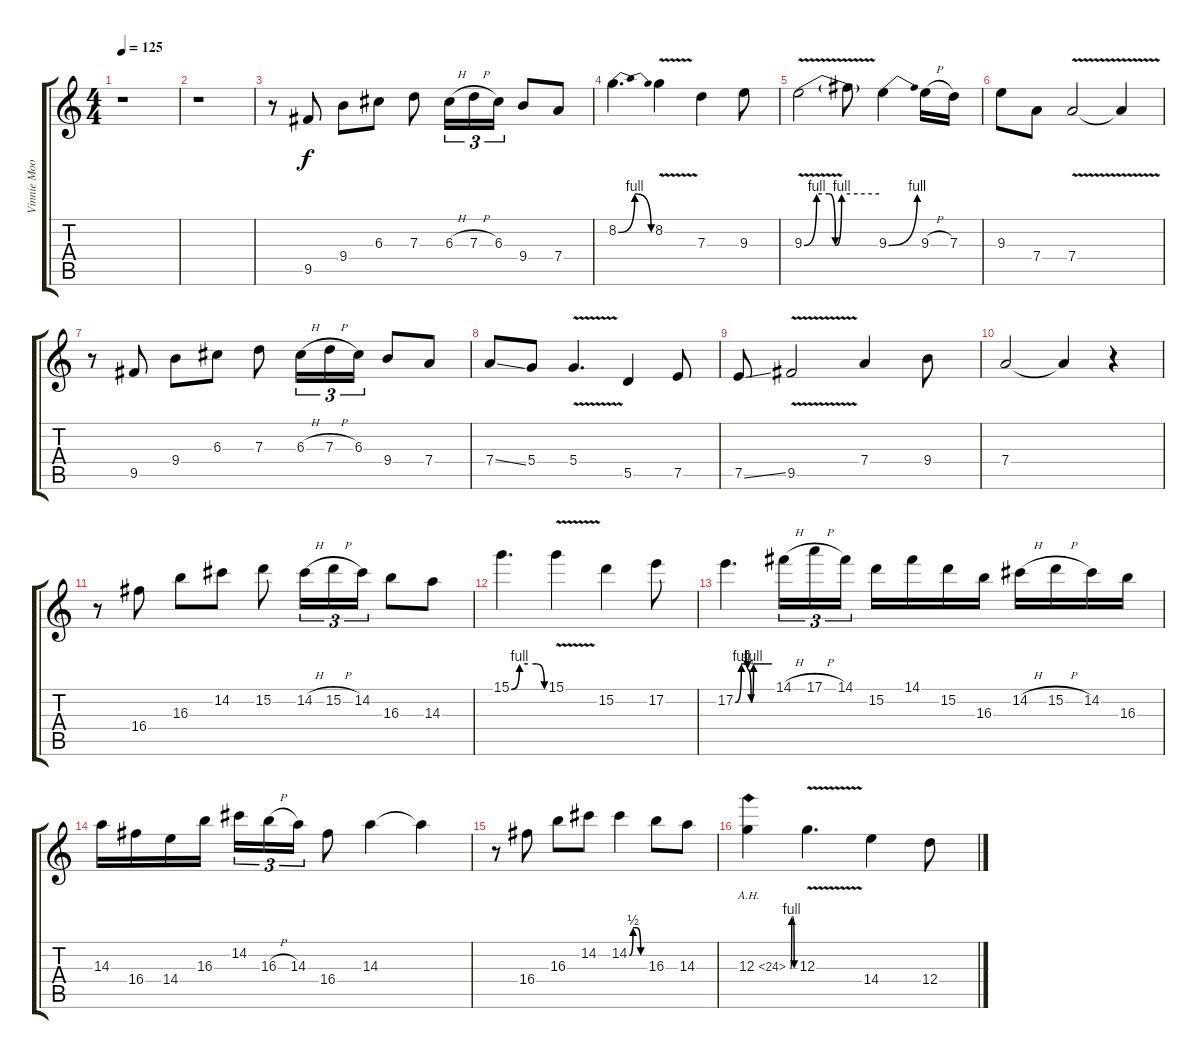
\track ("Vinnie Moore" "Vinnie Moo") {instrument distortionguitar}
\staff {score tabs}
\tuning (E4 B3 G3 D3 A2 E2) {hide}
\ts (4 4)
\tempo 125
\clef g2
\ks c
r.1{dy f instrument distortionguitar} |
r.1 |
r.8 9.5.8 9.4.8 6.3.8 7.3.8 6.3{h}.16{tu (3 2)} 7.3{h}.16{tu (3 2)} 6.3.16{tu (3 2)} 9.4.8 7.4.8 |
8.2{be (bendrelease 0 0 15 4 45 4 60 0)}.4{d} 8.2{v}.4 7.3.4 9.3.8 |
9.3{be (custom 0 0 10 4 20 4 25 0 30 4 60 4) v}.2 9.3{t}.8 9.3{be (bend 0 0 60 4)}.4 9.3{h}.16 7.3.16 |
9.3.8 7.4.8 7.4{v}.2 7.4{t}.4 |
r.8 9.5.8 9.4.8 6.3.8 7.3.8 6.3{h}.16{tu (3 2)} 7.3{h}.16{tu (3 2)} 6.3.16{tu (3 2)} 9.4.8 7.4.8 |
7.4{ss}.8 5.4.8 5.4{v}.4{d} 5.5.4 7.5.8 |
7.5{ss}.8 9.5{v}.2 7.4.4 9.4.8 |
7.4.2 7.4{t}.4 r.4 |
r.8 16.4.8 16.3.8 14.2.8 15.2.8 14.2{h}.16{tu (3 2)} 15.2{h}.16{tu (3 2)} 14.2.16{tu (3 2)} 16.3.8 14.3.8 |
15.1{be (custom 0 0 15 4 30 4 45 4 60 0)}.4{d} 15.1{v}.4 15.2.4 17.2.8 |
17.2{be (custom 0 0 10 4 15 4 20 3 26 0 30 4 35 4 40 4 50 4 60 4)}.4{d} 14.1{h}.16{tu (3 2)} 17.1{h}.16{tu (3 2)} 14.1.16{tu (3 2)} 15.2.16 14.1.16 15.2.16 16.3.16 14.2{h}.16 15.2{h}.16 14.2.16 16.3.16 |
14.3.16 16.4.16 14.4.16 16.3.16 14.2.16{tu (3 2)} 16.3{h}.16{tu (3 2)} 14.3.16{tu (3 2)} 16.4.8 14.3.4 14.3{t}.4 |
r.8 16.4.8 16.3.8 14.2.8 14.2{be (custom 0 0 15 2 30 2 45 0 60 0)}.4 16.3.8 14.3.8 |
12.3{be (custom 0 0 15 4 30 4 45 0 60 0) ah 12}.4 12.3{v}.4{d} 14.4.4 12.4.8
